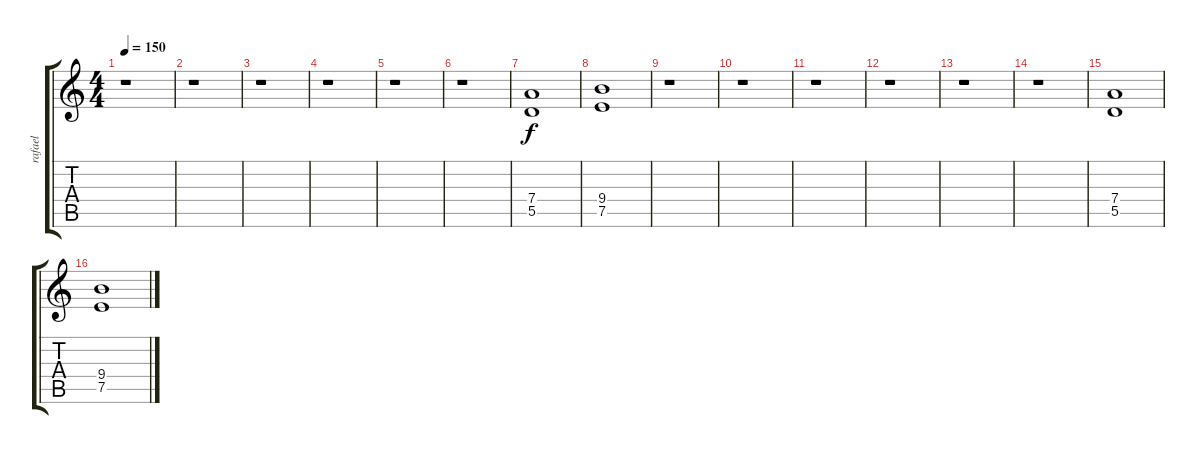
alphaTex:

\track ("rafael" "rafael") {instrument distortionguitar}
\staff {score tabs}
\tuning (E4 B3 G3 D3 A2 E2) {hide}
\ts (4 4)
\tempo 150
\clef g2
\ks c
r.1{dy f instrument distortionguitar} |
r.1 |
r.1 |
r.1 |
r.1 |
r.1 |
(7.4 5.5).1 |
(9.4 7.5).1 |
r.1 |
r.1 |
r.1 |
r.1 |
r.1 |
r.1 |
(7.4 5.5).1 |
(9.4 7.5).1
